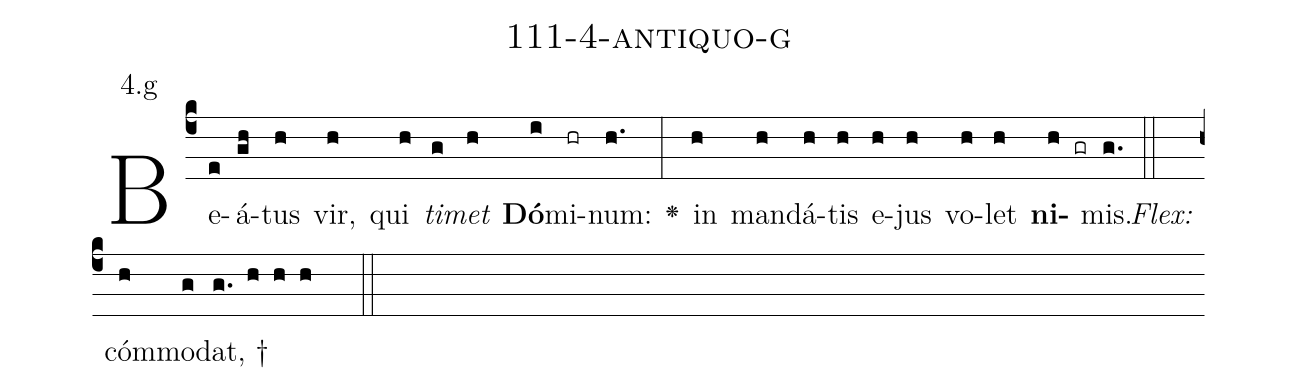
name: 111-4-antiquo-g;
annotation: 4.g;
%%
(c4)Be(e)á(gh)tus(h) vir,(h) qui(h) <i>ti</i>(g)<i>met</i>(h) <b>Dó</b>(i)mi(hr)num:(h.) <v>\greheightstar</v>(:) in(h) man(h)dá(h)tis(h) e(h)jus(h) vo(h)let(h) <b>ni</b>(h gr)mis.(g.) (::)
<i>Flex:</i>()  cóm(h)mo(g)dat, †(g. h h h  ::)

%E(h) u(h) o(h) u(h) a(h) e.(g.) (::)
